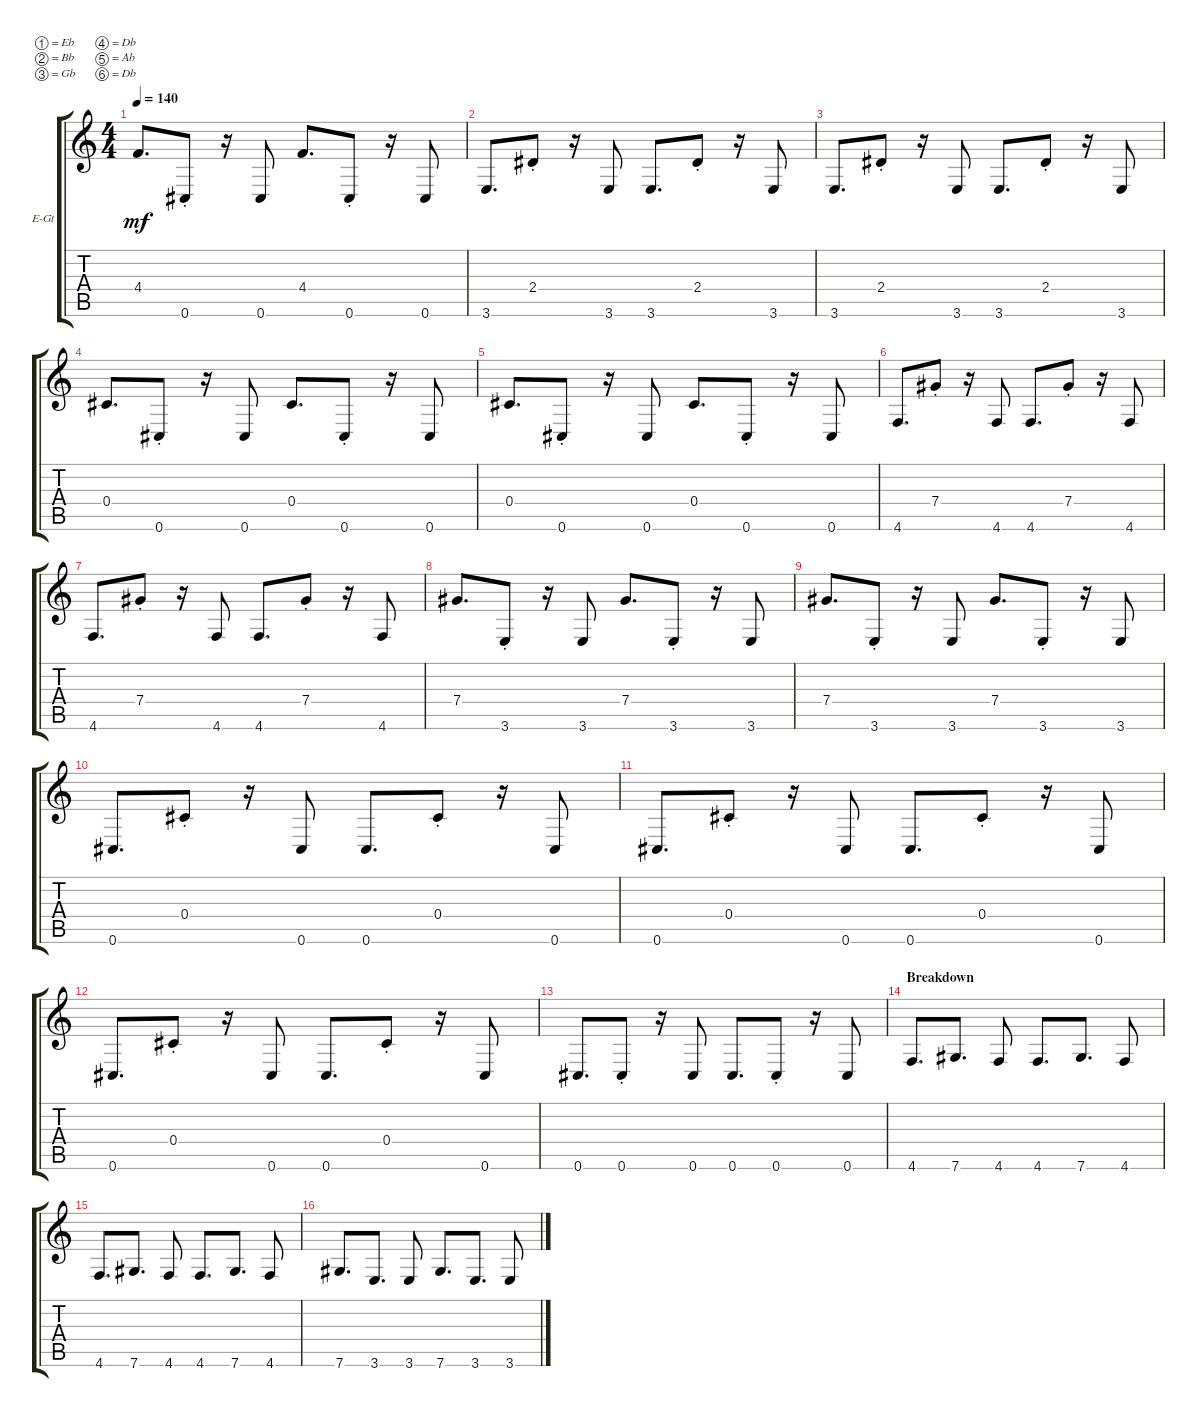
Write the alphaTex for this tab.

\defaultSystemsLayout 4
\bracketExtendMode groupsimilarinstruments
\firstSystemTrackNameOrientation horizontal
\otherSystemsTrackNameOrientation horizontal
\track ("Rhythm - Josh" "E-Gt") {instrument distortionguitar}
\staff {score tabs}
\tuning (Eb4 Bb3 Gb3 Db3 Ab2 Db2)
\ts (4 4)
\tempo 140
\clef g2
\ks c
4.4.8{d dy mf} 0.6{st}.8 r.16 0.6.8 4.4.8{d} 0.6{st}.8 r.16 0.6.8 |
3.6.8{d} 2.4{st}.8 r.16 3.6.8 3.6.8{d} 2.4{st}.8 r.16 3.6.8 |
3.6.8{d} 2.4{st}.8 r.16 3.6.8 3.6.8{d} 2.4{st}.8 r.16 3.6.8 |
0.4.8{d} 0.6{st}.8 r.16 0.6.8 0.4.8{d} 0.6{st}.8 r.16 0.6.8 |
0.4.8{d} 0.6{st}.8 r.16 0.6.8 0.4.8{d} 0.6{st}.8 r.16 0.6.8 |
4.6.8{d} 7.4{st}.8 r.16 4.6.8 4.6.8{d} 7.4{st}.8 r.16 4.6.8 |
4.6.8{d} 7.4{st}.8 r.16 4.6.8 4.6.8{d} 7.4{st}.8 r.16 4.6.8 |
7.4.8{d} 3.6{st}.8 r.16 3.6.8 7.4.8{d} 3.6{st}.8 r.16 3.6.8 |
7.4.8{d} 3.6{st}.8 r.16 3.6.8 7.4.8{d} 3.6{st}.8 r.16 3.6.8 |
0.6.8{d} 0.4{st}.8 r.16 0.6.8 0.6.8{d} 0.4{st}.8 r.16 0.6.8 |
0.6.8{d} 0.4{st}.8 r.16 0.6.8 0.6.8{d} 0.4{st}.8 r.16 0.6.8 |
0.6.8{d} 0.4{st}.8 r.16 0.6.8 0.6.8{d} 0.4{st}.8 r.16 0.6.8 |
0.6.8{d} 0.6{st}.8 r.16 0.6.8 0.6.8{d} 0.6{st}.8 r.16 0.6.8 |
\section ("" "Breakdown")
4.6.8{d} 7.6.8{d} 4.6.8 4.6.8{d} 7.6.8{d} 4.6.8 |
4.6.8{d} 7.6.8{d} 4.6.8 4.6.8{d} 7.6.8{d} 4.6.8 |
7.6.8{d} 3.6.8{d} 3.6.8 7.6.8{d} 3.6.8{d} 3.6.8
